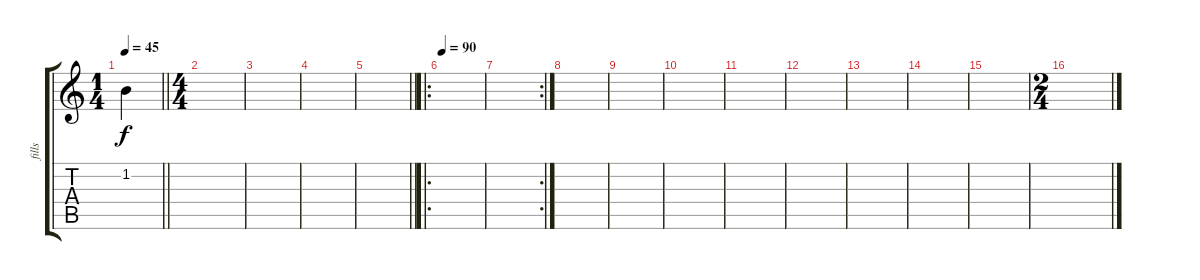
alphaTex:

\track ("fills" "fills") {instrument electricguitarjazz}
\staff {score tabs}
\tuning (Eb4 Bb3 Gb3 Db3 Ab2 Eb2) {hide}
\ts (1 4)
\tempo 45
\clef g2
\barLineRight lightlight
\ks c
1.2{t}.4{dy f} |
\ts (4 4)
\section ("" "")
|
|
|
\barLineRight lightlight
|
\ro
\section ("" "")
\tempo 90
|
\rc 2
|
|
|
|
|
|
|
|
|
\ts (2 4)
